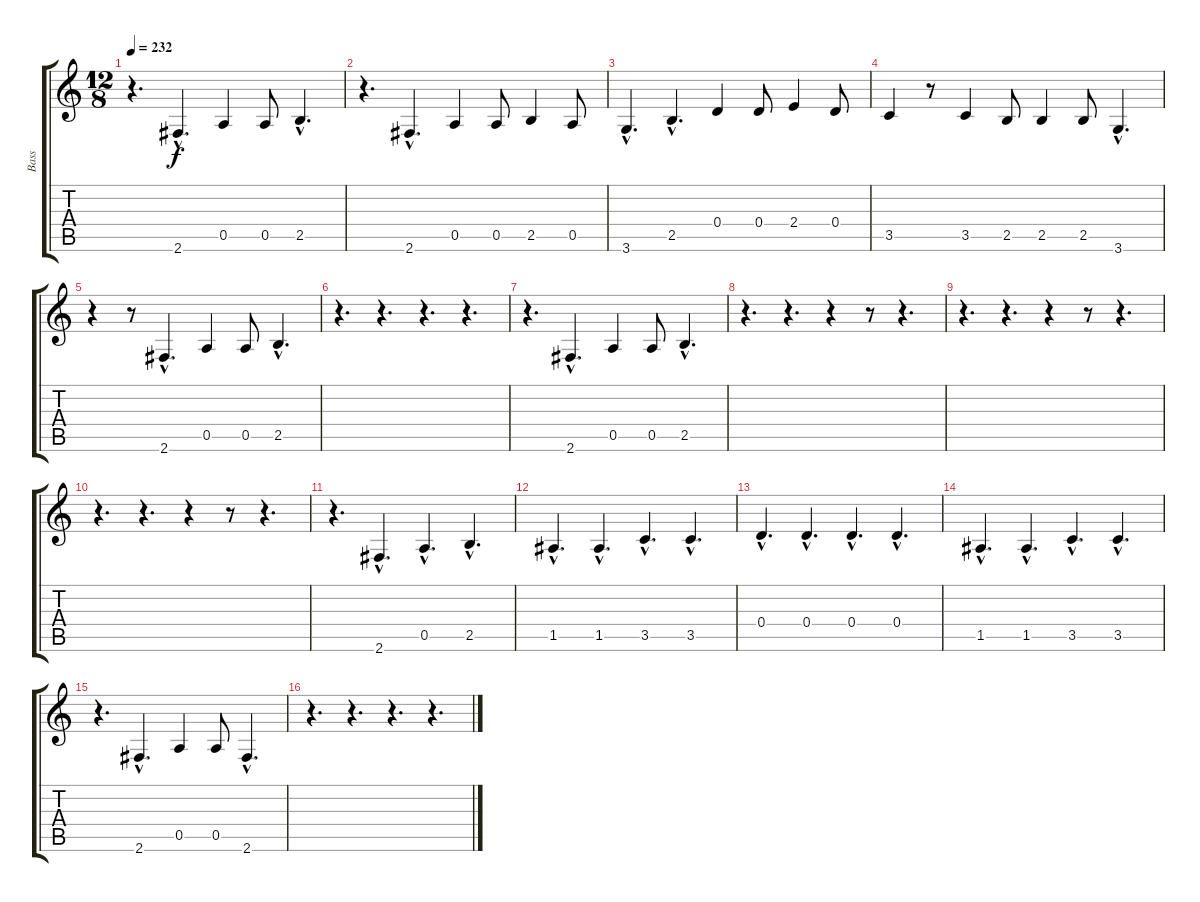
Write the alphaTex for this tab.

\track ("Bass" "Bass") {instrument electricbassfinger}
\staff {score tabs}
\tuning (E4 B3 G3 D3 A2 E2) {hide}
\ts (12 8)
\tempo 232
\clef g2
\ks c
r.4{d dy f} 2.6{hac}.4{d} 0.5.4 0.5.8 2.5{hac}.4{d} |
r.4{d} 2.6{hac}.4{d} 0.5.4 0.5.8 2.5.4 0.5.8 |
3.6{hac}.4{d} 2.5{hac}.4{d} 0.4.4 0.4.8 2.4.4 0.4.8 |
3.5.4 r.8 3.5.4 2.5.8 2.5.4 2.5.8 3.6{hac}.4{d} |
r.4 r.8 2.6{hac}.4{d} 0.5.4 0.5.8 2.5{hac}.4{d} |
r.4{d} r.4{d} r.4{d} r.4{d} |
r.4{d} 2.6{hac}.4{d} 0.5.4 0.5.8 2.5{hac}.4{d} |
r.4{d} r.4{d} r.4 r.8 r.4{d} |
r.4{d} r.4{d} r.4 r.8 r.4{d} |
r.4{d} r.4{d} r.4 r.8 r.4{d} |
r.4{d} 2.6{hac}.4{d} 0.5{hac}.4{d} 2.5{hac}.4{d} |
1.5{hac}.4{d} 1.5{hac}.4{d} 3.5{hac}.4{d} 3.5{hac}.4{d} |
0.4{hac}.4{d} 0.4{hac}.4{d} 0.4{hac}.4{d} 0.4{hac}.4{d} |
1.5{hac}.4{d} 1.5{hac}.4{d} 3.5{hac}.4{d} 3.5{hac}.4{d} |
r.4{d} 2.6{hac}.4{d} 0.5.4 0.5.8 2.6{hac}.4{d} |
r.4{d} r.4{d} r.4{d} r.4{d}
